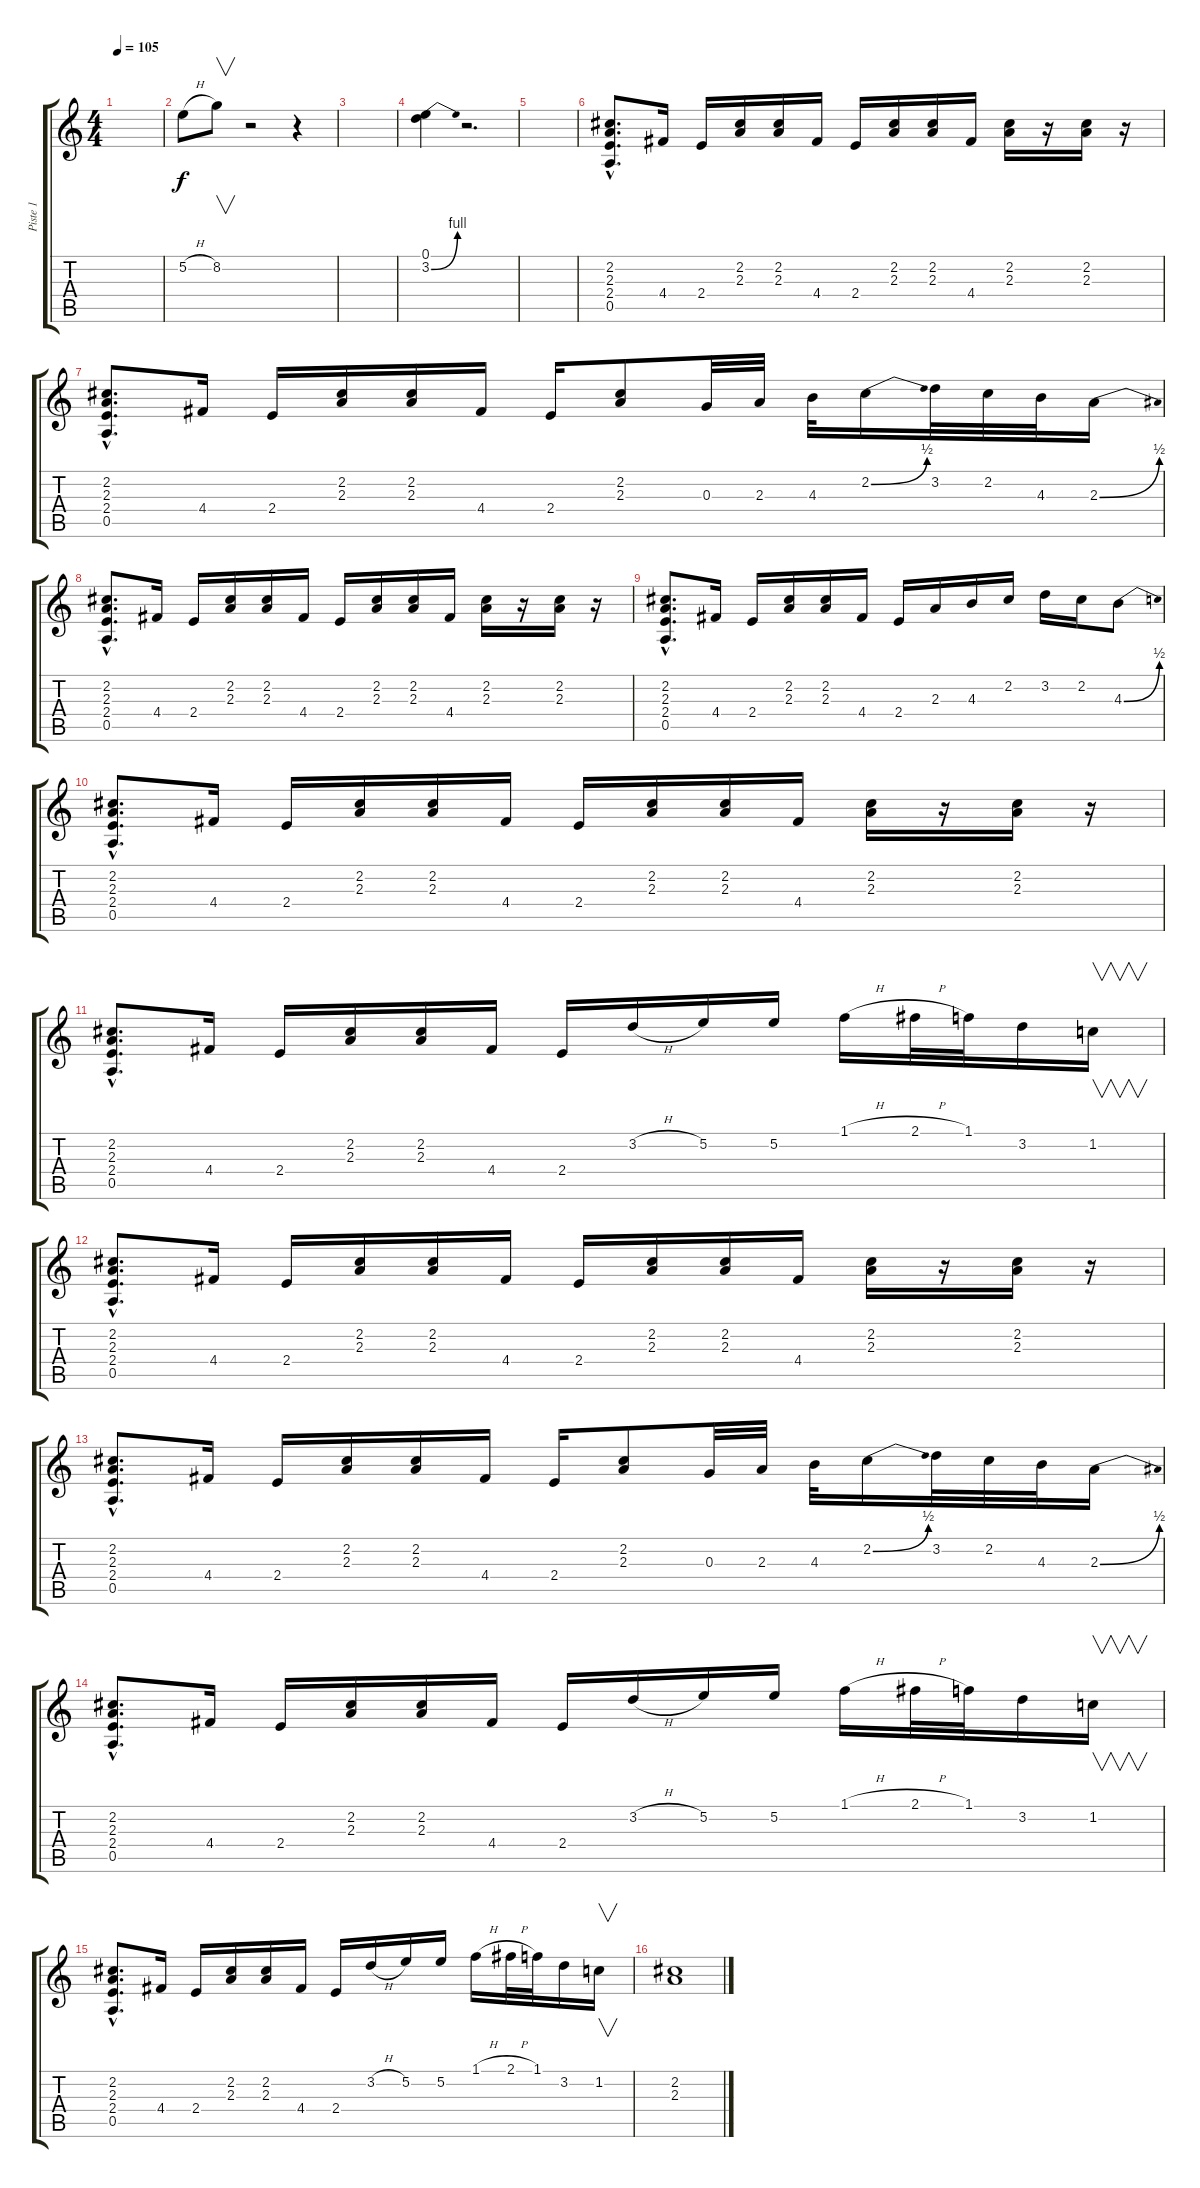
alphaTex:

\track ("Piste 1" "Piste 1") {instrument electricguitarclean}
\staff {score tabs}
\tuning (E4 B3 G3 D3 A2 E2) {hide}
\ts (4 4)
\tempo 105
\clef g2
\ks c
|
5.2{h}.8 8.2.8{v} r.2 r.4 |
|
(0.1 3.2{be (bend 0 0 60 4)}).4 r.2{d} |
|
(2.2{hac} 2.3{hac} 2.4{hac} 0.5{hac}).8{d} 4.4.16 2.4.16 (2.2 2.3).16 (2.2 2.3).16 4.4.16 2.4.16 (2.2 2.3).16 (2.2 2.3).16 4.4.16 (2.2 2.3).16 r.16 (2.2 2.3).16 r.16 |
(2.2{hac} 2.3{hac} 2.4{hac} 0.5{hac}).8{d} 4.4.16 2.4.16 (2.2 2.3).16 (2.2 2.3).16 4.4.16 2.4.16 (2.2 2.3).8 0.3.32 2.3.32 4.3.32 2.2{be (bend 0 0 60 2)}.16 3.2.32 2.2.32 4.3.32 2.3{be (bend 0 0 60 2)}.16 |
(2.2{hac} 2.3{hac} 2.4{hac} 0.5{hac}).8{d} 4.4.16 2.4.16 (2.2 2.3).16 (2.2 2.3).16 4.4.16 2.4.16 (2.2 2.3).16 (2.2 2.3).16 4.4.16 (2.2 2.3).16 r.16 (2.2 2.3).16 r.16 |
(2.2{hac} 2.3{hac} 2.4{hac} 0.5{hac}).8{d} 4.4.16 2.4.16 (2.2 2.3).16 (2.2 2.3).16 4.4.16 2.4.16 2.3.16 4.3.16 2.2.16 3.2.16 2.2.16 4.3{be (bend 0 0 60 2)}.8 |
(2.2{hac} 2.3{hac} 2.4{hac} 0.5{hac}).8{d} 4.4.16 2.4.16 (2.2 2.3).16 (2.2 2.3).16 4.4.16 2.4.16 (2.2 2.3).16 (2.2 2.3).16 4.4.16 (2.2 2.3).16 r.16 (2.2 2.3).16 r.16 |
(2.2{hac} 2.3{hac} 2.4{hac} 0.5{hac}).8{d} 4.4.16 2.4.16 (2.2 2.3).16 (2.2 2.3).16 4.4.16 2.4.16 3.2{h}.16 5.2.16 5.2.16 1.1{h}.16 2.1{h}.32 1.1.32 3.2.16 1.2.16{v} |
(2.2{hac} 2.3{hac} 2.4{hac} 0.5{hac}).8{d} 4.4.16 2.4.16 (2.2 2.3).16 (2.2 2.3).16 4.4.16 2.4.16 (2.2 2.3).16 (2.2 2.3).16 4.4.16 (2.2 2.3).16 r.16 (2.2 2.3).16 r.16 |
(2.2{hac} 2.3{hac} 2.4{hac} 0.5{hac}).8{d} 4.4.16 2.4.16 (2.2 2.3).16 (2.2 2.3).16 4.4.16 2.4.16 (2.2 2.3).8 0.3.32 2.3.32 4.3.32 2.2{be (bend 0 0 60 2)}.16 3.2.32 2.2.32 4.3.32 2.3{be (bend 0 0 60 2)}.16 |
(2.2{hac} 2.3{hac} 2.4{hac} 0.5{hac}).8{d} 4.4.16 2.4.16 (2.2 2.3).16 (2.2 2.3).16 4.4.16 2.4.16 3.2{h}.16 5.2.16 5.2.16 1.1{h}.16 2.1{h}.32 1.1.32 3.2.16 1.2.16{v} |
(2.2{hac} 2.3{hac} 2.4{hac} 0.5{hac}).8{d} 4.4.16 2.4.16 (2.2 2.3).16 (2.2 2.3).16 4.4.16 2.4.16 3.2{h}.16 5.2.16 5.2.16 1.1{h}.16 2.1{h}.32 1.1.32 3.2.16 1.2.16{v} |
(2.2 2.3).1
